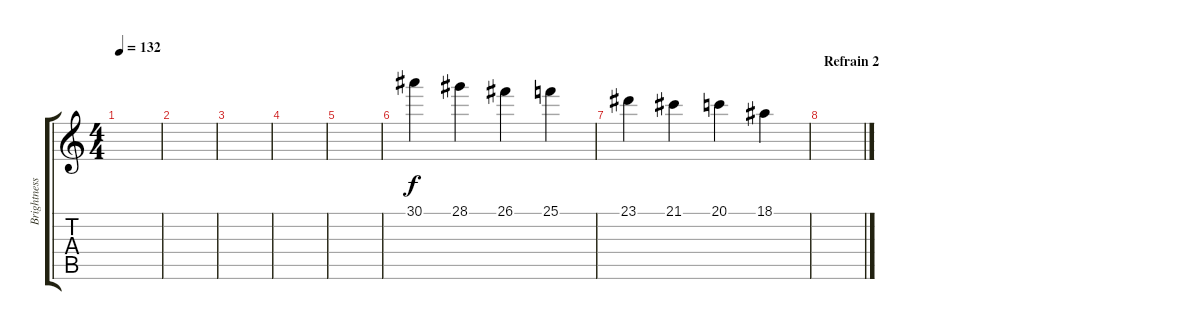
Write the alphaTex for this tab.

\track ("Brightness" "Brightness") {instrument fx5brightness}
\staff {score tabs}
\tuning (E4 B3 G3 D3 A2 E2) {hide}
\ts (4 4)
\tempo 132
\clef g2
\ks c
|
|
|
|
|
30.1.4 28.1.4 26.1.4 25.1.4 |
23.1.4 21.1.4 20.1.4 18.1.4 |
\section ("" "Refrain 2")
